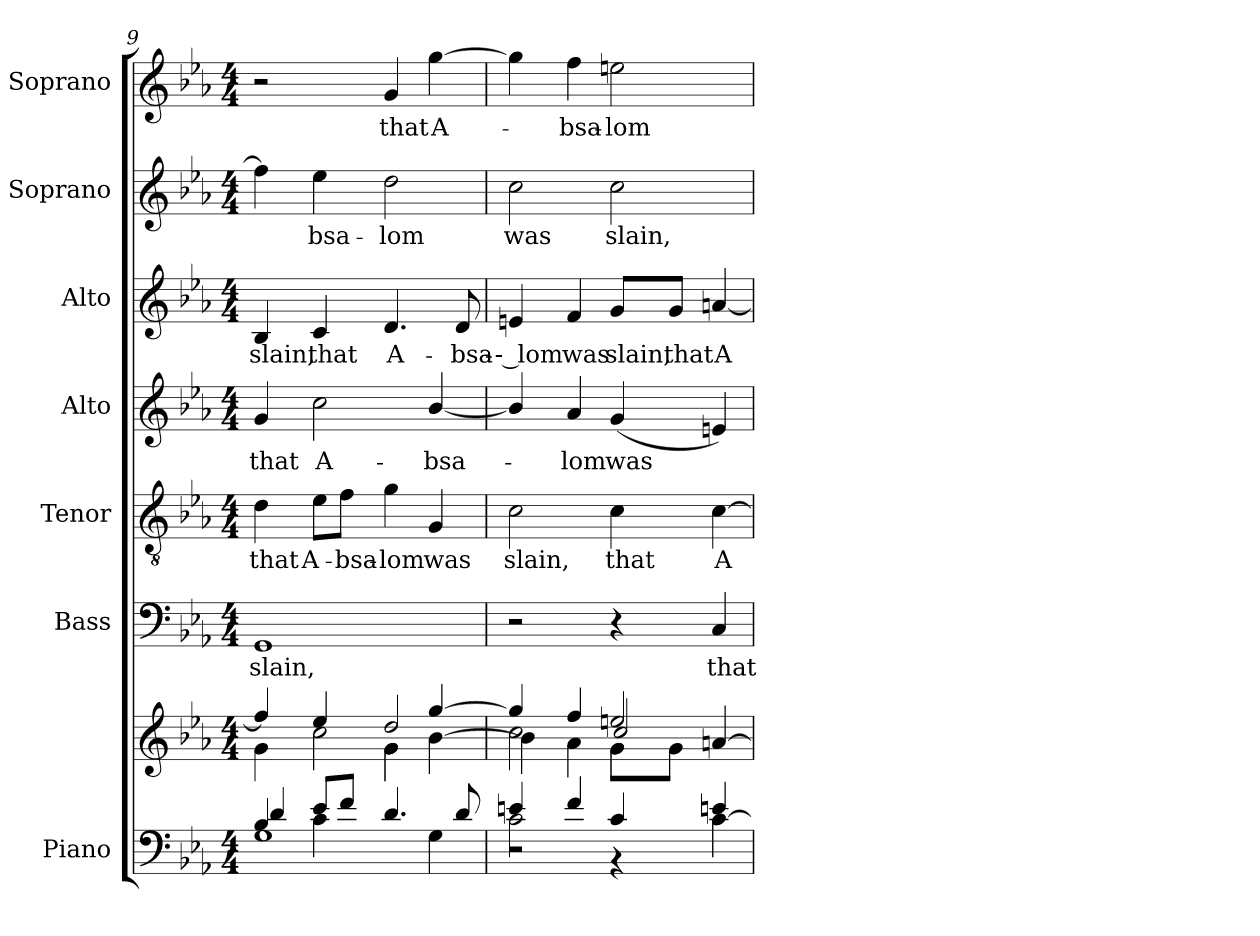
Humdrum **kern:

**kern	**kern	**kern	**text	**kern	**text	**kern	**text	**kern	**text	**kern	**text	**kern	**text
*part7	*part7	*part6	*part6	*part5	*part5	*part4	*part4	*part3	*part3	*part2	*part2	*part1	*part1
*staff8	*staff7	*staff6	*staff6	*staff5	*staff5	*staff4	*staff4	*staff3	*staff3	*staff2	*staff2	*staff1	*staff1
*I"Piano	*	*I"Bass	*	*I"Tenor	*	*I"Alto	*	*I"Alto	*	*I"Soprano	*	*I"Soprano	*
*	*	*I'B.	*	*I'T.	*	*	*	*I'A.	*	*	*	*I'S.	*
*clefF4	*clefG2	*clefF4	*	*clefGv2	*	*clefG2	*	*clefG2	*	*clefG2	*	*clefG2	*
*	*	*	*	*ITrd7c12	*	*	*	*	*	*	*	*	*
*k[b-e-a-]	*k[b-e-a-]	*k[b-e-a-]	*	*k[b-e-a-]	*	*k[b-e-a-]	*	*k[b-e-a-]	*	*k[b-e-a-]	*	*k[b-e-a-]	*
*E-:	*E-:	*E-:	*	*E-:	*	*E-:	*	*E-:	*	*E-:	*	*E-:	*
*M4/4	*M4/4	*M4/4	*	*M4/4	*	*M4/4	*	*M4/4	*	*M4/4	*	*M4/4	*
=9	=9	=9	=9	=9	=9	=9	=9	=9	=9	=9	=9	=9	=9
*^	*^	*	*	*	*	*	*	*	*	*	*	*	*
*	*^	*	*^	*	*	*	*	*	*	*	*	*	*	*	*
*	*	*	*	*	*^	*	*	*	*	*	*	*	*	*	*	*	*
!	!	!	!	!	!	!	!	!LO:LY:b:color=#000000	!	!	!	!	!	!	!	!	!	!
!	!	!	!	!	!	!	!	!	!	!LO:LY:b:color=#000000	!	!	!	!	!	!	!	!
!	!	!	!	!	!	!	!	!	!	!	!	!LO:LY:b:color=#000000	!	!	!	!	!	!
!	!	!	!	!	!	!	!	!	!	!	!	!	!	!LO:LY:b:color=#000000	!	!	!	!
4B-i/	4di/	1Gi	2ryy	4ffi/]	4gi\	2ryy	1GGi	slain,	4Di\	that	4gi/	that	4B-i/	slain,	4ffi\]	.	2r	.
!	!	!	!	!	!	!	!	!	!	!LO:LY:b:color=#000000	!	!	!	!	!	!	!	!
!	!	!	!	!	!	!	!	!	!	!	!	!LO:LY:b:color=#000000	!	!	!	!	!	!
!	!	!	!	!	!	!	!	!	!	!	!	!	!	!LO:LY:b:color=#000000	!	!	!	!
!	!	!	!	!	!	!	!	!	!	!	!	!	!	!	!	!LO:LY:b:color=#000000	!	!
4ci\	8e-i/L	.	.	4ee-i/	2cci\	.	.	.	8E-i\L	A-	2cci\	A-	4ci/	that	4ee-i\	-bsa-	.	.
!	!	!	!	!	!	!	!	!	!	!LO:LY:b:color=#000000	!	!	!	!	!	!	!	!
.	8fi/J	.	.	.	.	.	.	.	8Fi\J	-bsa-	.	.	.	.	.	.	.	.
!	!	!	!	!	!	!	!	!	!	!LO:LY:b:color=#000000	!	!	!	!	!	!	!	!
!	!	!	!	!	!	!	!	!	!	!	!	!	!	!LO:LY:b:color=#000000	!	!	!	!
!	!	!	!	!	!	!	!	!	!	!	!	!	!	!	!	!LO:LY:b:color=#000000	!	!
!	!	!	!	!	!	!	!	!	!	!	!	!	!	!	!	!	!	!LO:LY:b:color=#000000
4.di/	4ryy	.	4gi\	2ddi/	.	4gi\	.	.	4Gi\	-lom	.	.	4.di/	A-	2ddi\	-lom	4gi/	that
!	!	!	!	!	!	!	!	!	!	!LO:LY:b:color=#000000	!	!	!	!	!	!	!	!
!	!	!	!	!	!	!	!	!	!	!	!	!LO:LY:b:color=#000000	!	!	!	!	!	!
!	!	!	!	!	!	!	!	!	!	!	!	!	!	!	!	!	!	!LO:LY:b:color=#000000
.	4Gi\	.	[4ggi/	.	[4b-i\	4ryy	.	.	4GGi/	was	[4b-i/	-bsa-	.	.	.	.	[4ggi\	A-
!	!	!	!	!	!	!	!	!	!	!	!	!	!	!LO:LY:b:color=#000000	!	!	!	!
8di/	.	.	.	.	.	.	.	.	.	.	.	.	8di/	-bsa-	.	.	.	.
=10	=10	=10	=10	=10	=10	=10	=10	=10	=10	=10	=10	=10	=10	=10	=10	=10	=10	=10
*	*	*^	*	*	*	*	*	*	*	*	*	*	*	*	*	*	*	*
!	!	!	!	!	!	!	!	!	!	!	!LO:LY:b:color=#000000	!	!	!	!	!	!	!	!
!	!	!	!	!	!	!	!	!	!	!	!	!	!	!	!LO:LY:b:color=#000000	!	!	!	!
!	!	!	!	!	!	!	!	!	!	!	!	!	!	!	!	!	!LO:LY:b:color=#000000	!	!
4eni/	2.ryy	2ci\	2r	4ggi/]	2cci\	2ryy	4b-i\]	2r	.	2Ci\	slain,	4b-i/]	.	4eni/	-- lom	2cci\	was	4ggi\]	.
!	!	!	!	!	!	!	!	!	!	!	!	!	!LO:LY:b:color=#000000	!	!	!	!	!	!
!	!	!	!	!	!	!	!	!	!	!	!	!	!	!	!LO:LY:b:color=#000000	!	!	!	!
!	!	!	!	!	!	!	!	!	!	!	!	!	!	!	!	!	!	!	!LO:LY:b:color=#000000
4fi/	.	.	.	4ffi/	.	.	4a-i\	.	.	.	.	4a-i/	-lom	4fi/	was	.	.	4ffi\	-bsa-
!	!	!	!	!	!	!	!	!	!	!	!LO:LY:b:color=#000000	!	!	!	!	!	!	!	!
!	!	!	!	!	!	!	!	!	!	!	!	!	!LO:LY:b:color=#000000	!	!	!	!	!	!
!	!	!	!	!	!	!	!	!	!	!	!	!	!	!	!LO:LY:b:color=#000000	!	!	!	!
!	!	!	!	!	!	!	!	!	!	!	!	!	!	!	!	!	!LO:LY:b:color=#000000	!	!
!	!	!	!	!	!	!	!	!	!	!	!	!	!	!	!	!	!	!	!LO:LY:b:color=#000000
2ryy	.	4ci/	4r	2eeni/	2cci/	8gi\L	4gi\	4r	.	4Ci\	that	(4gi/	was	8gi/L	slain,	2cci\	slain,	2eeni\	-lom
!	!	!	!	!	!	!	!	!	!	!	!	!	!	!	!LO:LY:b:color=#000000	!	!	!	!
.	.	.	.	.	.	8gi\J	.	.	.	.	.	.	.	8gi/J	that	.	.	.	.
!	!	!	!	!	!	!	!	!	!LO:LY:b:color=#000000	!	!	!	!	!	!	!	!	!	!
!	!	!	!	!	!	!	!	!	!	!	!LO:LY:b:color=#000000	!	!	!	!	!	!	!	!
!	!	!	!	!	!	!	!	!	!	!	!	!	!	!	!LO:LY:b:color=#000000	!	!	!	!
.	4eni/	[4ci\	4ci\	.	.	[4ani/	4ryy	4Ci/	that	[4Ci\	A-	4eni/)	.	[4ani/	A-	.	.	.	.
*v	*v	*v	*v	*	*	*	*	*	*	*	*	*	*	*	*	*	*	*	*
*	*v	*v	*v	*v	*	*	*	*	*	*	*	*	*	*	*	*
=	=	=	=	=	=	=	=	=	=	=	=	=	=
*-	*-	*-	*-	*-	*-	*-	*-	*-	*-	*-	*-	*-	*-
